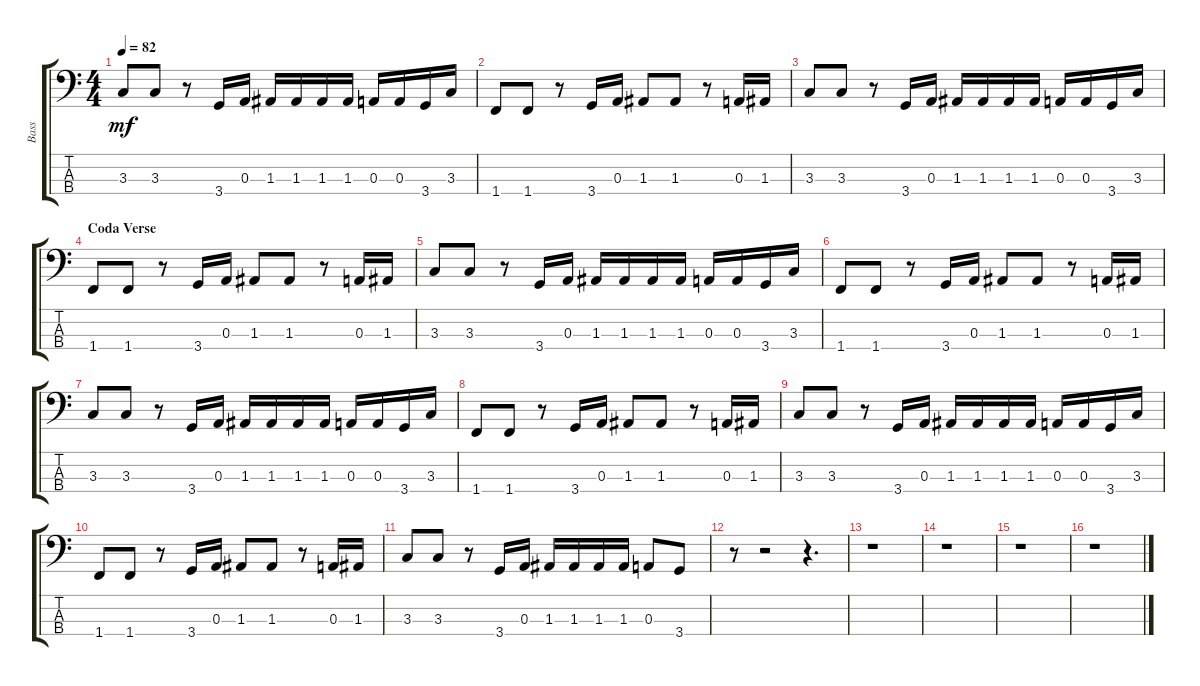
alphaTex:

\track ("Bass" "Bass") {instrument electricbassfinger}
\staff {score tabs}
\tuning (G2 D2 A1 E1) {hide}
\ts (4 4)
\tempo 82
\clef f4
\ks c
3.3.8{dy mf} 3.3.8 r.8 3.4.16 0.3.16 1.3.16 1.3.16 1.3.16 1.3.16 0.3.16 0.3.16 3.4.16 3.3.16 |
1.4.8 1.4.8 r.8 3.4.16 0.3.16 1.3.8 1.3.8 r.8 0.3.16 1.3.16 |
3.3.8 3.3.8 r.8 3.4.16 0.3.16 1.3.16 1.3.16 1.3.16 1.3.16 0.3.16 0.3.16 3.4.16 3.3.16 |
\section ("" "Coda Verse")
1.4.8 1.4.8 r.8 3.4.16 0.3.16 1.3.8 1.3.8 r.8 0.3.16 1.3.16 |
3.3.8 3.3.8 r.8 3.4.16 0.3.16 1.3.16 1.3.16 1.3.16 1.3.16 0.3.16 0.3.16 3.4.16 3.3.16 |
1.4.8 1.4.8 r.8 3.4.16 0.3.16 1.3.8 1.3.8 r.8 0.3.16 1.3.16 |
3.3.8 3.3.8 r.8 3.4.16 0.3.16 1.3.16{volume 4} 1.3.16 1.3.16 1.3.16 0.3.16 0.3.16 3.4.16 3.3.16 |
1.4.8 1.4.8 r.8 3.4.16 0.3.16 1.3.8 1.3.8 r.8 0.3.16 1.3.16 |
3.3.8 3.3.8 r.8 3.4.16 0.3.16 1.3.16 1.3.16 1.3.16 1.3.16 0.3.16 0.3.16 3.4.16 3.3.16 |
1.4.8 1.4.8 r.8 3.4.16 0.3.16 1.3.8 1.3.8 r.8 0.3.16 1.3.16 |
3.3.8 3.3.8 r.8 3.4.16 0.3.16 1.3.16{volume 0} 1.3.16 1.3.16 1.3.16 0.3.8 3.4.8 |
r.8 r.2 r.4{d} |
r.1 |
r.1 |
r.1 |
r.1
